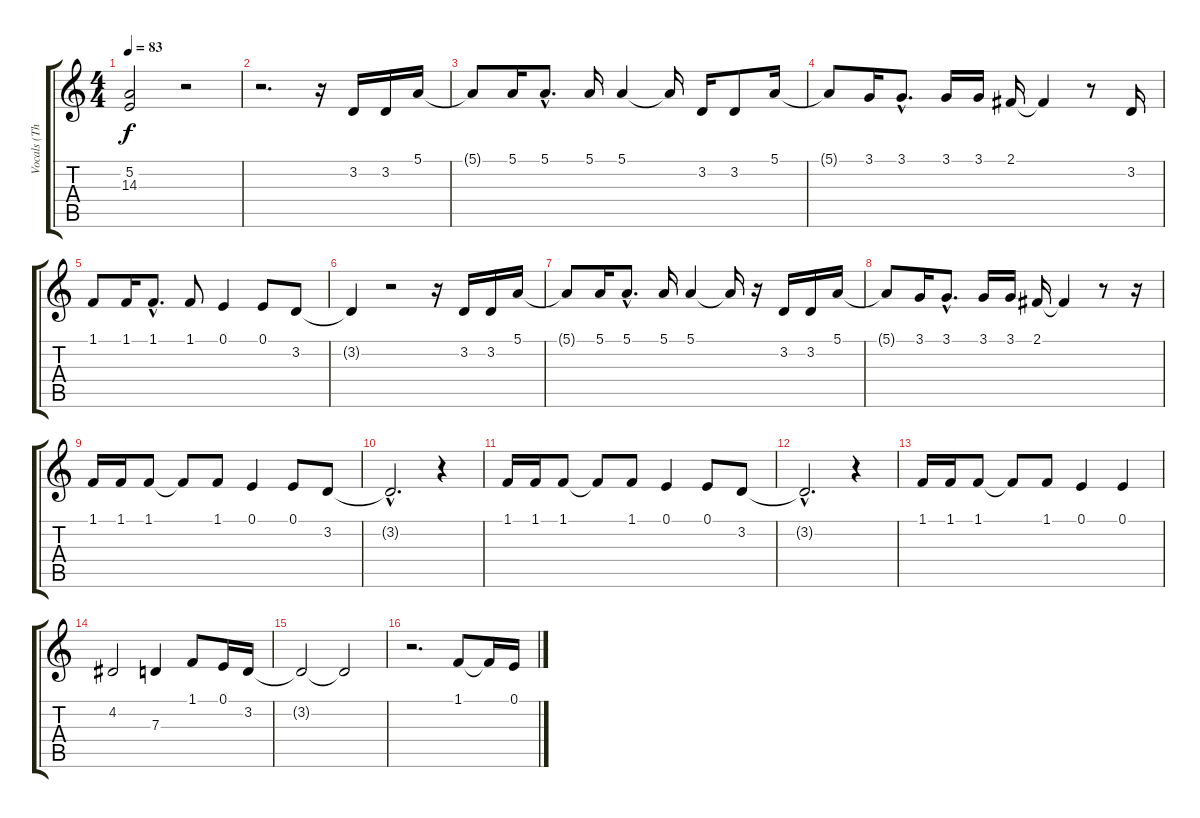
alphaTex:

\track ("Vocals (Thom)" "Vocals (Th") {instrument brightacousticpiano}
\staff {score tabs}
\tuning (E4 B3 G3 D3 A2 E2) {hide}
\ts (4 4)
\tempo 83
\clef g2
\ks c
(5.2{t} 14.3{t}).2{dy f} r.2 |
r.2{d} r.16 3.2.16 3.2.16 5.1.16 |
5.1{t}.8 5.1.16 5.1{hac}.8{d} 5.1.16 5.1.4 5.1{t}.16 3.2.16 3.2.8 5.1.16 |
5.1{t}.8 3.1.16 3.1{hac}.8{d} 3.1.16 3.1.16 2.1.16 2.1{t}.4 r.8 3.2.16 |
1.1.8 1.1.16 1.1{hac}.8{d} 1.1.8 0.1.4 0.1.8 3.2.8 |
3.2{t}.4 r.2 r.16 3.2.16 3.2.16 5.1.16 |
5.1{t}.8 5.1.16 5.1{hac}.8{d} 5.1.16 5.1.4 5.1{t}.16 r.16 3.2.16 3.2.16 5.1.16 |
5.1{t}.8 3.1.16 3.1{hac}.8{d} 3.1.16 3.1.16 2.1.16 2.1{t}.4 r.8 r.16 |
1.1.16 1.1.16 1.1.8 1.1{t}.8 1.1.8 0.1.4 0.1.8 3.2.8 |
3.2{hac t}.2{d} r.4 |
1.1.16 1.1.16 1.1.8 1.1{t}.8 1.1.8 0.1.4 0.1.8 3.2.8 |
3.2{hac t}.2{d} r.4 |
1.1.16 1.1.16 1.1.8 1.1{t}.8 1.1.8 0.1.4 0.1.4 |
4.2.2 7.3.4 1.1.8 0.1.16 3.2.16 |
3.2{t}.2 3.2{t}.2 |
r.2{d} 1.1.8 1.1{t}.16 0.1.16
